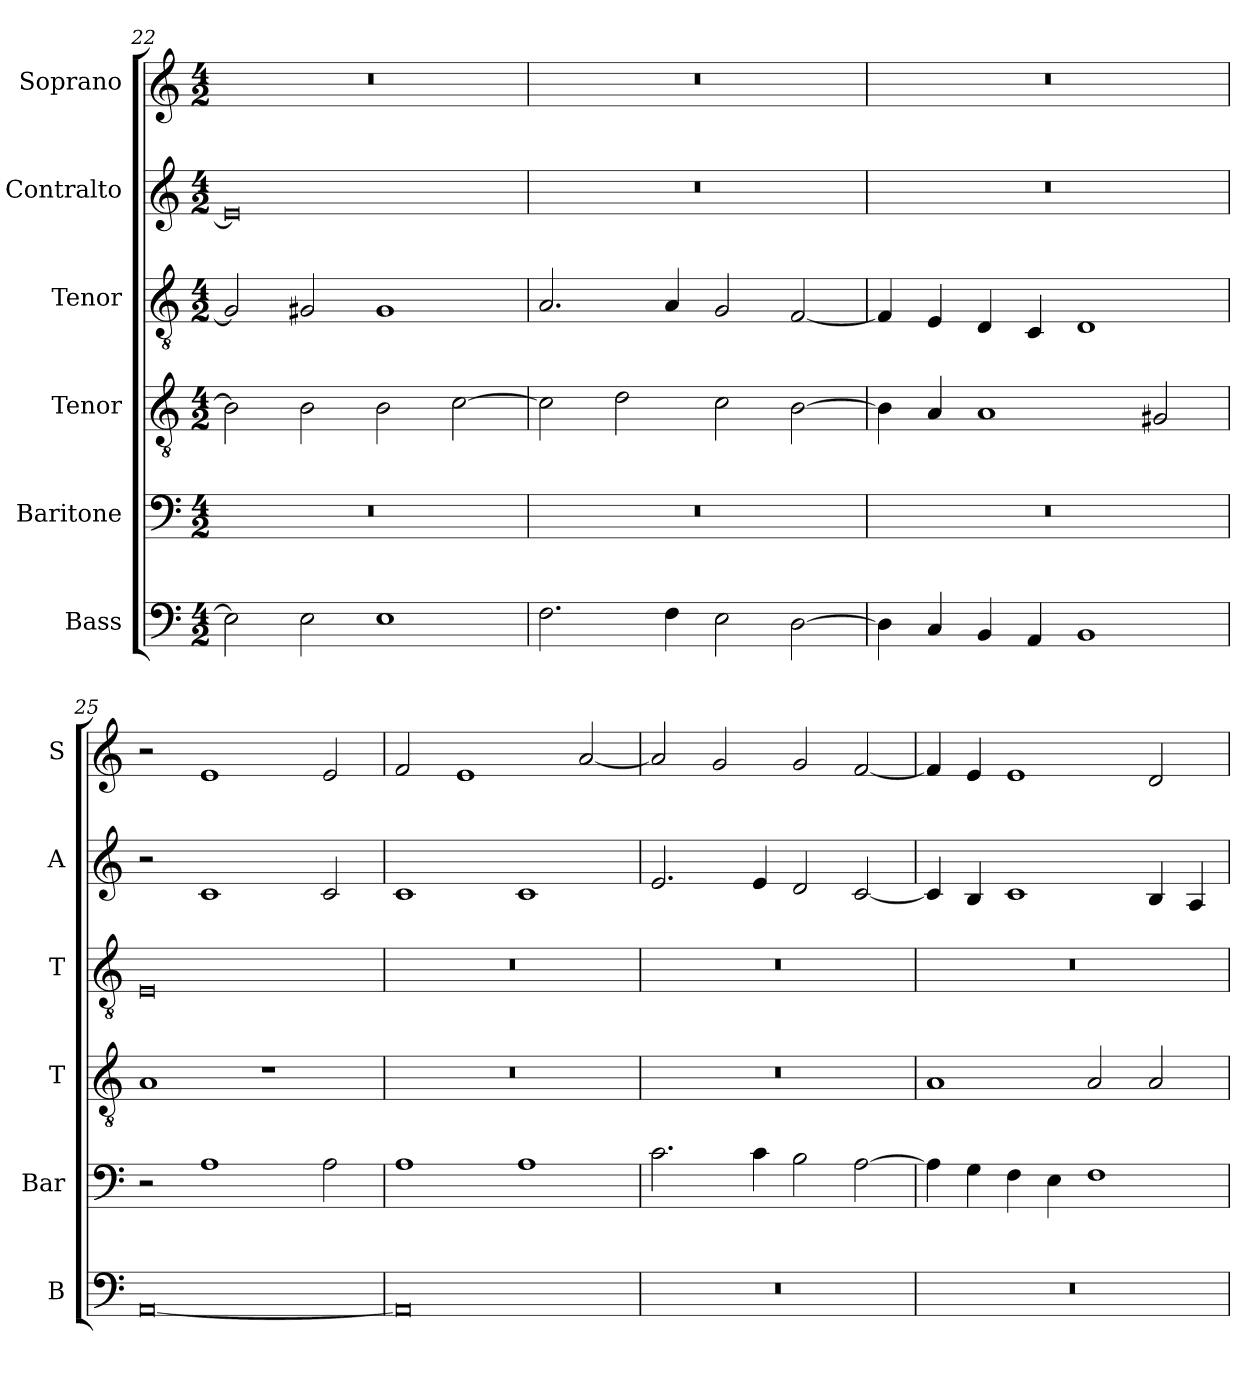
**kern	**kern	**kern	**kern	**kern	**kern
*part6	*part5	*part4	*part3	*part2	*part1
*staff6	*staff5	*staff4	*staff3	*staff2	*staff1
*I"Bass	*I"Baritone	*I"Tenor	*I"Tenor	*I"Contralto	*I"Soprano
*I'B	*I'Bar	*I'T	*I'T	*I'A	*I'S
*clefF4	*clefF4	*clefGv2	*clefGv2	*clefG2	*clefG2
*k[]	*k[]	*k[]	*k[]	*k[]	*k[]
*E:phr	*E:phr	*E:phr	*E:phr	*E:phr	*E:phr
*M4/2	*M4/2	*M4/2	*M4/2	*M4/2	*M4/2
=22	=22	=22	=22	=22	=22
2E]	0r	2B]	2G#]	0e]	0r
2E	.	2B	2G#X	.	.
1E	.	2B	1G#	.	.
.	.	[2c	.	.	.
=23	=23	=23	=23	=23	=23
2.F	0r	2c]	2.A	0r	0r
.	.	2d	.	.	.
4F	.	.	4A	.	.
2E	.	2c	2G	.	.
[2D	.	[2B	[2F	.	.
=24	=24	=24	=24	=24	=24
4D]	0r	4B]	4F]	0r	0r
4C	.	4A	4E	.	.
4BB	.	1A	4D	.	.
4AA	.	.	4C	.	.
1BB	.	.	1D	.	.
.	.	2G#X	.	.	.
=25	=25	=25	=25	=25	=25
[0AA	2r	1A	0E	2r	2r
.	1A	.	.	1c	1e
.	.	1r	.	.	.
.	2A	.	.	2c	2e
=26	=26	=26	=26	=26	=26
0AA]	1A	0r	0r	1c	2f
.	.	.	.	.	1e
.	1A	.	.	1c	.
.	.	.	.	.	[2a
=27	=27	=27	=27	=27	=27
0r	2.c	0r	0r	2.e	2a]
.	.	.	.	.	2g
.	4c	.	.	4e	.
.	2B	.	.	2d	2g
.	[2A	.	.	[2c	[2f
=28	=28	=28	=28	=28	=28
0r	4A]	1A	0r	4c]	4f]
.	4G	.	.	4B	4e
.	4F	.	.	1c	1e
.	4E	.	.	.	.
.	1F	2A	.	.	.
.	.	2A	.	4B	2d
.	.	.	.	4A	.
=	=	=	=	=	=
*-	*-	*-	*-	*-	*-
